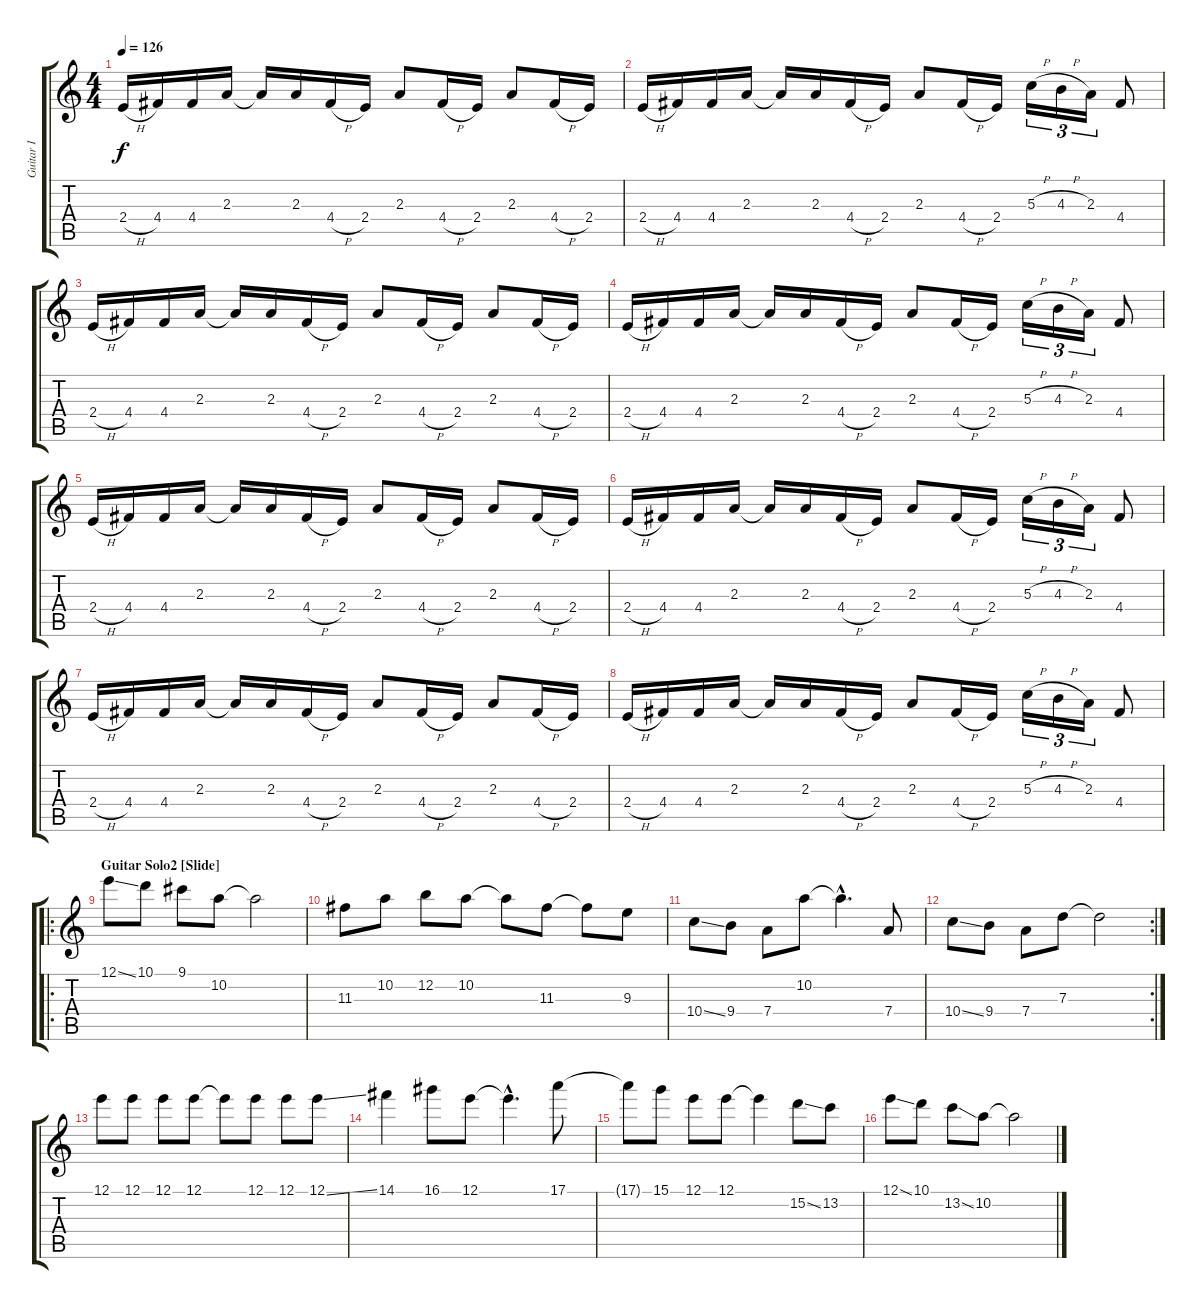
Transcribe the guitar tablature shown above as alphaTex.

\track ("Guitar I" "Guitar I") {instrument distortionguitar}
\staff {score tabs}
\tuning (E4 B3 G3 D3 A2 E2) {hide}
\ts (4 4)
\tempo 126
\clef g2
\ks c
2.4{h}.16{dy f} 4.4.16 4.4.16 2.3.16 2.3{t}.16 2.3.16 4.4{h}.16 2.4.16 2.3.8 4.4{h}.16 2.4.16 2.3.8 4.4{h}.16 2.4.16 |
2.4{h}.16 4.4.16 4.4.16 2.3.16 2.3{t}.16 2.3.16 4.4{h}.16 2.4.16 2.3.8 4.4{h}.16 2.4.16 5.3{h}.16{tu (3 2)} 4.3{h}.16{tu (3 2)} 2.3.16{tu (3 2)} 4.4.8 |
2.4{h}.16 4.4.16 4.4.16 2.3.16 2.3{t}.16 2.3.16 4.4{h}.16 2.4.16 2.3.8 4.4{h}.16 2.4.16 2.3.8 4.4{h}.16 2.4.16 |
2.4{h}.16 4.4.16 4.4.16 2.3.16 2.3{t}.16 2.3.16 4.4{h}.16 2.4.16 2.3.8 4.4{h}.16 2.4.16 5.3{h}.16{tu (3 2)} 4.3{h}.16{tu (3 2)} 2.3.16{tu (3 2)} 4.4.8 |
2.4{h}.16 4.4.16 4.4.16 2.3.16 2.3{t}.16 2.3.16 4.4{h}.16 2.4.16 2.3.8 4.4{h}.16 2.4.16 2.3.8 4.4{h}.16 2.4.16 |
2.4{h}.16 4.4.16 4.4.16 2.3.16 2.3{t}.16 2.3.16 4.4{h}.16 2.4.16 2.3.8 4.4{h}.16 2.4.16 5.3{h}.16{tu (3 2)} 4.3{h}.16{tu (3 2)} 2.3.16{tu (3 2)} 4.4.8 |
2.4{h}.16 4.4.16 4.4.16 2.3.16 2.3{t}.16 2.3.16 4.4{h}.16 2.4.16 2.3.8 4.4{h}.16 2.4.16 2.3.8 4.4{h}.16 2.4.16 |
2.4{h}.16 4.4.16 4.4.16 2.3.16 2.3{t}.16 2.3.16 4.4{h}.16 2.4.16 2.3.8 4.4{h}.16 2.4.16 5.3{h}.16{tu (3 2)} 4.3{h}.16{tu (3 2)} 2.3.16{tu (3 2)} 4.4.8 |
\ro
\section ("" "Guitar Solo2 [Slide]")
12.1{ss}.8 10.1.8 9.1.8 10.2.8 10.2{t}.2 |
11.3.8 10.2.8 12.2.8 10.2.8 10.2{t}.8 11.3.8 11.3{t}.8 9.3.8 |
10.4{ss}.8 9.4.8 7.4.8 10.2.8 10.2{hac t}.4{d} 7.4.8 |
\rc 2
10.4{ss}.8 9.4.8 7.4.8 7.3.8 7.3{t}.2 |
12.1.8 12.1.8 12.1.8 12.1.8 12.1{t}.8 12.1.8 12.1.8 12.1{ss}.8 |
14.1.4 16.1.8 12.1.8 12.1{hac t}.4{d} 17.1.8 |
17.1{t}.8 15.1.8 12.1.8 12.1.8 12.1{t}.4 15.2{ss}.8 13.2.8 |
12.1{ss}.8 10.1.8 13.2{ss}.8 10.2.8 10.2{t}.2
